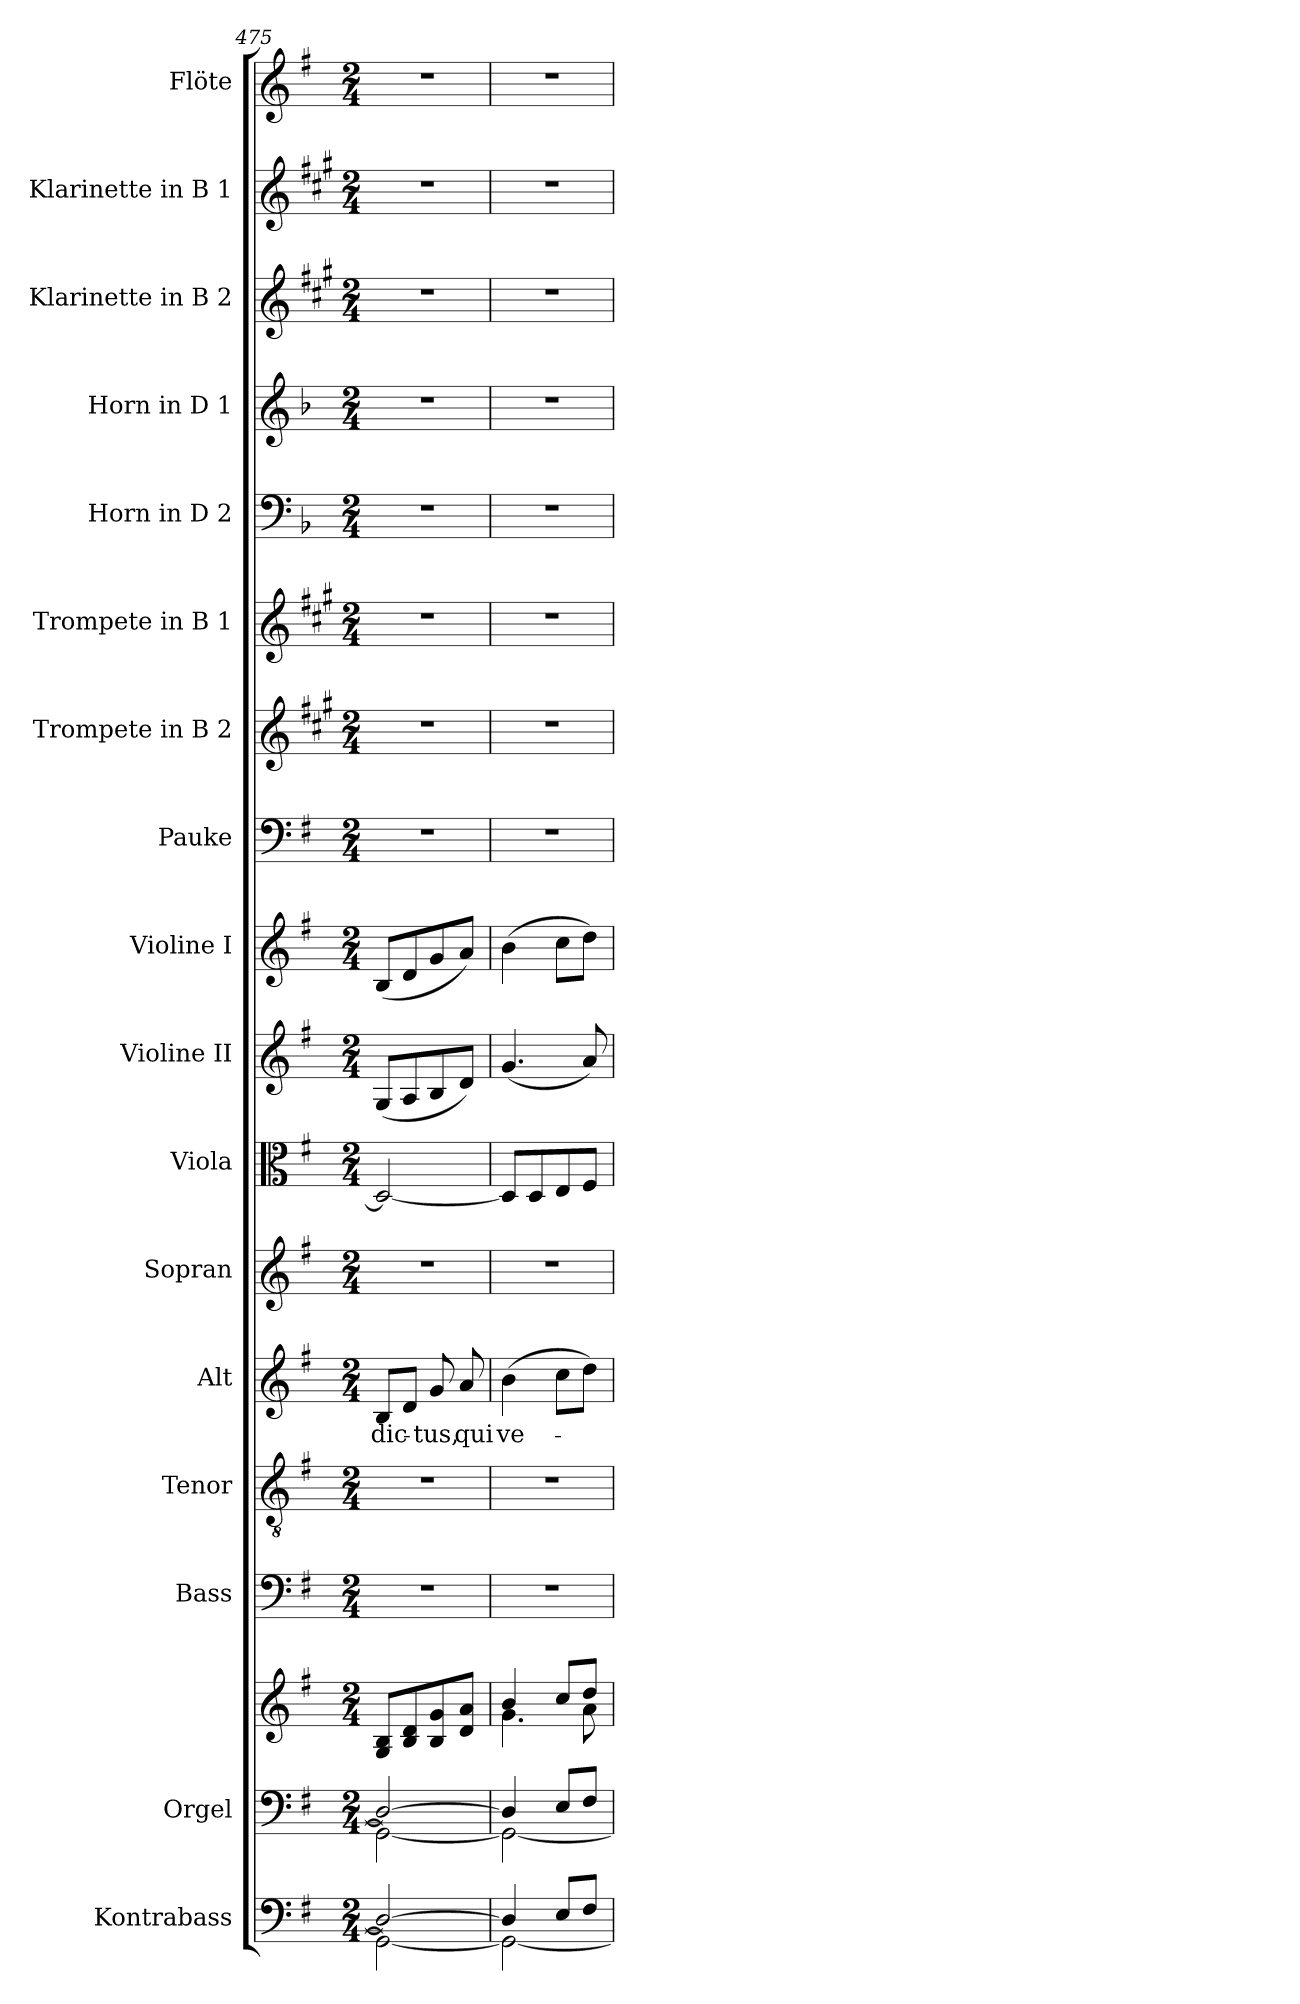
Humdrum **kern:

**kern	**kern	**kern	**kern	**kern	**kern	**text	**kern	**kern	**kern	**kern	**kern	**kern	**kern	**kern	**kern	**kern	**kern	**kern
*part17	*part16	*part16	*part15	*part14	*part13	*part13	*part12	*part11	*part10	*part9	*part8	*part7	*part6	*part5	*part4	*part3	*part2	*part1
*staff18	*staff17	*staff16	*staff15	*staff14	*staff13	*staff13	*staff12	*staff11	*staff10	*staff9	*staff8	*staff7	*staff6	*staff5	*staff4	*staff3	*staff2	*staff1
*I"Kontrabass	*I"Orgel	*	*I"Bass	*I"Tenor	*I"Alt	*	*I"Sopran	*I"Viola	*I"Violine II	*I"Violine I	*I"Pauke	*I"Trompete in B 2	*I"Trompete in B 1	*I"Horn in D 2	*I"Horn in D 1	*I"Klarinette in B 2	*I"Klarinette in B 1	*I"Flöte
*I'Kb.	*I'Org.	*	*I'B	*I'T	*I'A	*	*I'S	*I'Vla.	*I'Vl. II	*I'Vl. I	*I'Pk.	*I'Trp. 2	*I'Trp. 1	*I'Hrn. 2	*I'Hrn. 1	*I'Kl. 2	*I'Kl. 1	*I'Fl.
*clefF4	*clefF4	*clefG2	*clefF4	*clefGv2	*clefG2	*	*clefG2	*clefC3	*clefG2	*clefG2	*clefF4	*clefG2	*clefG2	*clefF4	*clefG2	*clefG2	*clefG2	*clefG2
*ITrd7c12	*	*	*	*	*	*	*	*	*	*	*	*ITrd1c2	*ITrd1c2	*ITrd-1c-2	*ITrd-1c-2	*ITrd1c2	*ITrd1c2	*
*k[f#]	*k[f#]	*k[f#]	*k[f#]	*k[f#]	*k[f#]	*	*k[f#]	*k[f#]	*k[f#]	*k[f#]	*k[f#]	*k[f#]	*k[f#]	*k[f#]	*k[f#]	*k[f#]	*k[f#]	*k[f#]
*G:	*G:	*G:	*G:	*G:	*G:	*	*G:	*G:	*G:	*G:	*G:	*G:	*G:	*G:	*G:	*G:	*G:	*G:
*M2/4	*M2/4	*M2/4	*M2/4	*M2/4	*M2/4	*	*M2/4	*M2/4	*M2/4	*M2/4	*M2/4	*M2/4	*M2/4	*M2/4	*M2/4	*M2/4	*M2/4	*M2/4
=475	=475	=475	=475	=475	=475	=475	=475	=475	=475	=475	=475	=475	=475	=475	=475	=475	=475	=475
*^	*^	*	*	*	*	*	*	*	*	*	*	*	*	*	*	*	*	*
!	!	!	!	!	!	!	!	!LO:LY:b	!	!	!	!	!	!	!	!	!	!	!	!
2DD/_	2GGG\_	2D/_	2GG\_	8G/ 8B/L	2r	2r	8B/L	-dic-	2r	2D/_	(<8G/L	(<8B/L	2r	2r	2r	2r	2r	2r	2r	2r
.	.	.	.	8B/ 8d/	.	.	8d/J	.	.	.	8A/	8d/	.	.	.	.	.	.	.	.
!	!	!	!	!	!	!	!	!LO:LY:b	!	!	!	!	!	!	!	!	!	!	!	!
.	.	.	.	8B/ 8g/	.	.	8g/	-tus,	.	.	8B/	8g/	.	.	.	.	.	.	.	.
!	!	!	!	!	!	!	!	!LO:LY:b	!	!	!	!	!	!	!	!	!	!	!	!
.	.	.	.	8d/ 8a/J	.	.	8a/	qui	.	.	8d/J)	8a/J)	.	.	.	.	.	.	.	.
=476	=476	=476	=476	=476	=476	=476	=476	=476	=476	=476	=476	=476	=476	=476	=476	=476	=476	=476	=476	=476
*	*	*	*	*^	*	*	*	*	*	*	*	*	*	*	*	*	*	*	*	*
!	!	!	!	!	!	!	!	!	!LO:LY:b	!	!	!	!	!	!	!	!	!	!	!	!
4DD/]	2GGG\_	4D/]	2GG\_	4b/	4.g\	2r	2r	(>4b\	ve-	2r	8D/L]	(<4.g/	(>4b\	2r	2r	2r	2r	2r	2r	2r	2r
.	.	.	.	.	.	.	.	.	.	.	8D/	.	.	.	.	.	.	.	.	.	.
8EE/L	.	8E/L	.	8cc/L	.	.	.	8cc\L	.	.	8E/	.	8cc\L	.	.	.	.	.	.	.	.
8FF#/J	.	8F#/J	.	8dd/J	8a\	.	.	8dd\J)	.	.	8F#/J	8a/)	8dd\J)	.	.	.	.	.	.	.	.
*v	*v	*	*	*	*	*	*	*	*	*	*	*	*	*	*	*	*	*	*	*	*
*	*v	*v	*	*	*	*	*	*	*	*	*	*	*	*	*	*	*	*	*	*
*	*	*v	*v	*	*	*	*	*	*	*	*	*	*	*	*	*	*	*	*
=	=	=	=	=	=	=	=	=	=	=	=	=	=	=	=	=	=	=
*-	*-	*-	*-	*-	*-	*-	*-	*-	*-	*-	*-	*-	*-	*-	*-	*-	*-	*-
